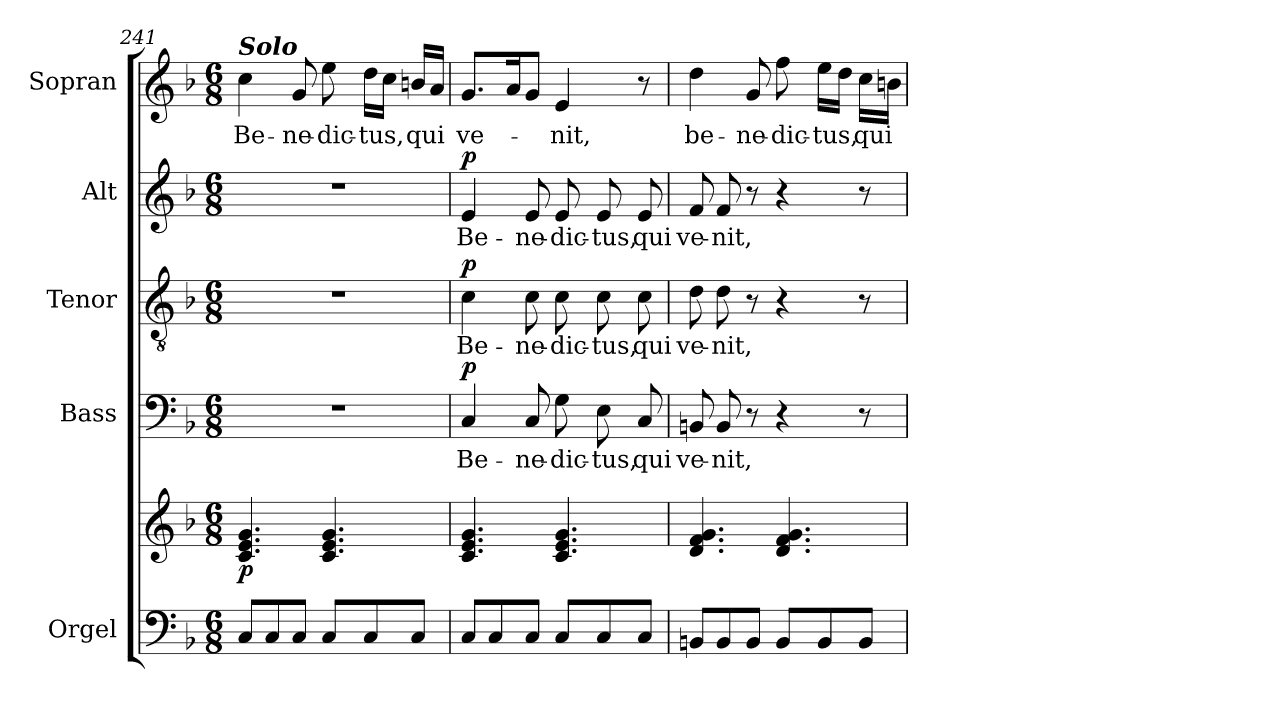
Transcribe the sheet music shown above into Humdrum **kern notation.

**kern	**kern	**dynam	**kern	**text	**dynam	**kern	**text	**dynam	**kern	**text	**dynam	**kern	**text
*part5	*part5	*part5	*part4	*part4	*part4	*part3	*part3	*part3	*part2	*part2	*part2	*part1	*part1
*staff6	*staff5	*staff5/6	*staff4	*staff4	*staff4	*staff3	*staff3	*staff3	*staff2	*staff2	*staff2	*staff1	*staff1
*I"Orgel	*	*	*I"Bass	*	*	*I"Tenor	*	*	*I"Alt	*	*	*I"Sopran	*
*I'Org.	*	*	*I'B.	*	*	*I'T.	*	*	*I'A.	*	*	*I'S.	*
!!LO:LB:g=z
*clefF4	*clefG2	*	*clefF4	*	*	*clefGv2	*	*	*clefG2	*	*	*clefG2	*
*k[b-]	*k[b-]	*	*k[b-]	*	*	*k[b-]	*	*	*k[b-]	*	*	*k[b-]	*
*F:	*F:	*	*F:	*	*	*F:	*	*	*F:	*	*	*F:	*
*M6/8	*M6/8	*	*M6/8	*	*	*M6/8	*	*	*M6/8	*	*	*M6/8	*
=241	=241	=241	=241	=241	=241	=241	=241	=241	=241	=241	=241	=241	=241
!	!	!	!	!	!	!	!	!	!	!	!	!LO:TX:a:Bi:t=Solo	!
!	!	!LO:DY:b	!	!	!	!	!	!	!	!	!	!	!LO:LY:b
8C/L	4.c/ 4.e/ 4.g/	p	2.r	.	.	2.r	.	.	2.r	.	.	4cc\	Be-
8C/	.	.	.	.	.	.	.	.	.	.	.	.	.
!	!	!	!	!	!	!	!	!	!	!	!	!	!LO:LY:b
8C/J	.	.	.	.	.	.	.	.	.	.	.	8g/	-ne-
!	!	!	!	!	!	!	!	!	!	!	!	!	!LO:LY:b
8C/L	4.c/ 4.e/ 4.g/	.	.	.	.	.	.	.	.	.	.	8ee\	-dic-
!	!	!	!	!	!	!	!	!	!	!	!	!	!LO:LY:b
8C/	.	.	.	.	.	.	.	.	.	.	.	16dd\LL	-tus,
.	.	.	.	.	.	.	.	.	.	.	.	16cc\JJ	.
!	!	!	!	!	!	!	!	!	!	!	!	!	!LO:LY:b
8C/J	.	.	.	.	.	.	.	.	.	.	.	16bn/LL	qui
.	.	.	.	.	.	.	.	.	.	.	.	16a/JJ	.
=242	=242	=242	=242	=242	=242	=242	=242	=242	=242	=242	=242	=242	=242
!	!	!	!	!LO:LY:b	!LO:DY:a	!	!LO:LY:b	!LO:DY:a	!	!LO:LY:b	!LO:DY:a	!	!LO:LY:b
8C/L	4.c/ 4.e/ 4.g/	.	4C/	Be-	p	4c\	Be-	p	4e/	Be-	p	8.g/L	ve-
8C/	.	.	.	.	.	.	.	.	.	.	.	.	.
.	.	.	.	.	.	.	.	.	.	.	.	16a/k	.
!	!	!	!	!LO:LY:b	!	!	!LO:LY:b	!	!	!LO:LY:b	!	!	!
8C/J	.	.	8C/	-ne-	.	8c\	-ne-	.	8e/	-ne-	.	8g/J	.
!	!	!	!	!LO:LY:b	!	!	!LO:LY:b	!	!	!LO:LY:b	!	!	!LO:LY:b
8C/L	4.c/ 4.e/ 4.g/	.	8G\	-dic-	.	8c\	-dic-	.	8e/	-dic-	.	4e/	-nit,
!	!	!	!	!LO:LY:b	!	!	!LO:LY:b	!	!	!LO:LY:b	!	!	!
8C/	.	.	8E\	-tus,	.	8c\	-tus,	.	8e/	-tus,	.	.	.
!	!	!	!	!LO:LY:b	!	!	!LO:LY:b	!	!	!LO:LY:b	!	!	!
8C/J	.	.	8C/	qui	.	8c\	qui	.	8e/	qui	.	8r	.
=243	=243	=243	=243	=243	=243	=243	=243	=243	=243	=243	=243	=243	=243
!	!	!	!	!LO:LY:b	!	!	!LO:LY:b	!	!	!LO:LY:b	!	!	!LO:LY:b
8BBn/L	4.d/ 4.f/ 4.g/	.	8BBn/	ve-	.	8d\	ve-	.	8f/	ve-	.	4dd\	be-
!	!	!	!	!LO:LY:b	!	!	!LO:LY:b	!	!	!LO:LY:b	!	!	!
8BB/	.	.	8BB/	-nit,	.	8d\	-nit,	.	8f/	-nit,	.	.	.
!	!	!	!	!	!	!	!	!	!	!	!	!	!LO:LY:b
8BB/J	.	.	8r	.	.	8r	.	.	8r	.	.	8g/	-ne-
!	!	!	!	!	!	!	!	!	!	!	!	!	!LO:LY:b
8BB/L	4.d/ 4.f/ 4.g/	.	4r	.	.	4r	.	.	4r	.	.	8ff\	-dic-
!	!	!	!	!	!	!	!	!	!	!	!	!	!LO:LY:b
8BB/	.	.	.	.	.	.	.	.	.	.	.	16ee\LL	-tus,
.	.	.	.	.	.	.	.	.	.	.	.	16dd\JJ	.
!	!	!	!	!	!	!	!	!	!	!	!	!	!LO:LY:b
8BB/J	.	.	8r	.	.	8r	.	.	8r	.	.	16cc\LL	qui
.	.	.	.	.	.	.	.	.	.	.	.	16bn\JJ	.
=	=	=	=	=	=	=	=	=	=	=	=	=	=
*-	*-	*-	*-	*-	*-	*-	*-	*-	*-	*-	*-	*-	*-
